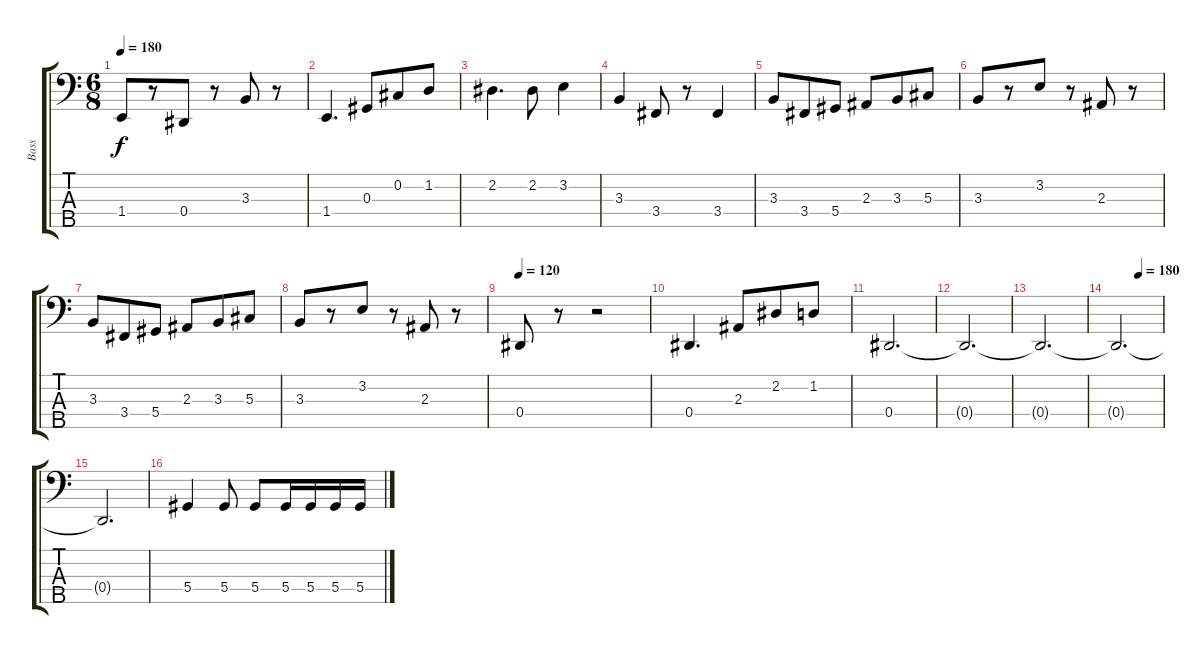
\track ("Bass" "Bass") {instrument electricbassfinger}
\staff {score tabs}
\tuning (Gb2 Db2 Ab1 Eb1 Bb0) {hide}
\ts (6 8)
\tempo 180
\clef f4
\ks c
1.4.8{dy f} r.8 0.4.8 r.8 3.3.8 r.8 |
1.4.4{d} 0.3.8 0.2.8 1.2.8 |
2.2.4{d} 2.2.8 3.2.4 |
3.3.4 3.4.8 r.8 3.4.4 |
3.3.8 3.4.8 5.4.8 2.3.8 3.3.8 5.3.8 |
3.3.8 r.8 3.2.8 r.8 2.3.8 r.8 |
3.3.8 3.4.8 5.4.8 2.3.8 3.3.8 5.3.8 |
3.3.8 r.8 3.2.8 r.8 2.3.8 r.8 |
\tempo 120
0.4.8 r.8 r.2 |
0.4.4{d} 2.3.8 2.2.8 1.2.8 |
0.4.2{d} |
0.4{t}.2{d} |
0.4{t}.2{d} |
\tempo (180 0.5)
0.4{t}.2{d} |
0.4{t}.2{d} |
5.4.4 5.4.8 5.4.8 5.4.16 5.4.16 5.4.16 5.4.16
